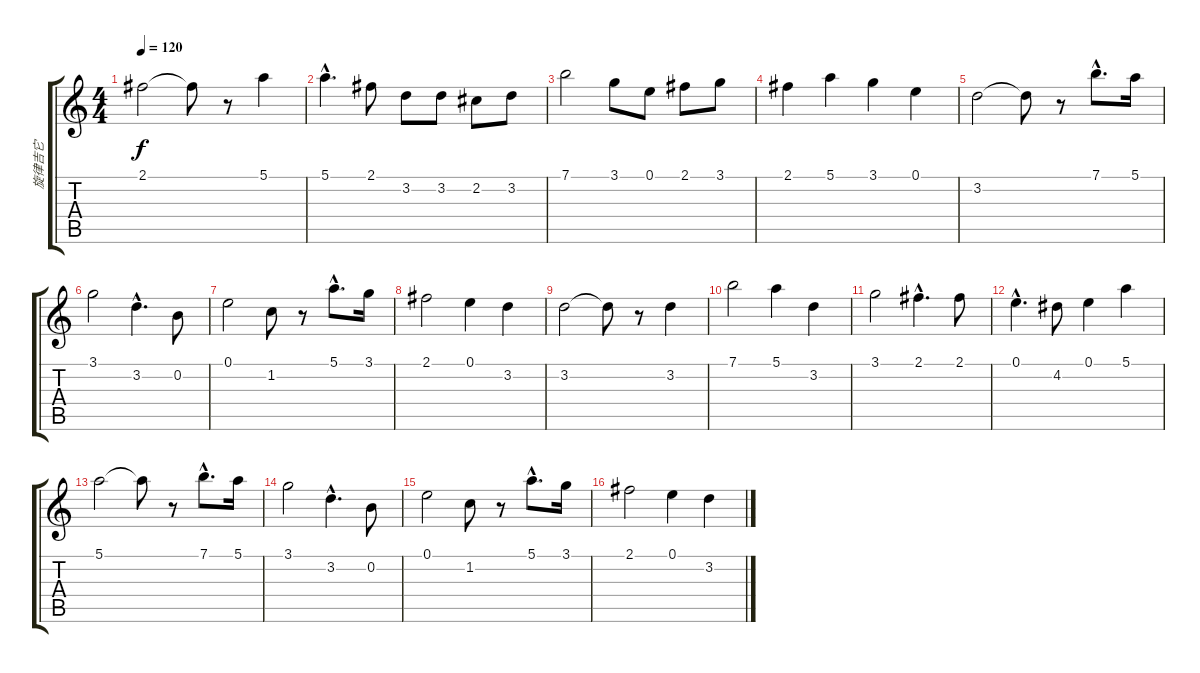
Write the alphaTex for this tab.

\track ("旋律吉它" "旋律吉它") {instrument electricguitarjazz}
\staff {score tabs}
\tuning (E4 B3 G3 D3 A2 E2) {hide}
\ts (4 4)
\tempo 120
\clef g2
\ks c
2.1.2{dy f} 2.1{t}.8 r.8 5.1.4 |
5.1{hac}.4{d} 2.1.8 3.2.8 3.2.8 2.2.8 3.2.8 |
7.1.2 3.1.8 0.1.8 2.1.8 3.1.8 |
2.1.4 5.1.4 3.1.4 0.1.4 |
3.2.2 3.2{t}.8 r.8 7.1{hac}.8{d} 5.1.16 |
3.1.2 3.2{hac}.4{d} 0.2.8 |
0.1.2 1.2.8 r.8 5.1{hac}.8{d} 3.1.16 |
2.1.2 0.1.4 3.2.4 |
3.2.2 3.2{t}.8 r.8 3.2.4 |
7.1.2 5.1.4 3.2.4 |
3.1.2 2.1{hac}.4{d} 2.1.8 |
0.1{hac}.4{d} 4.2.8 0.1.4 5.1.4 |
5.1.2 5.1{t}.8 r.8 7.1{hac}.8{d} 5.1.16 |
3.1.2 3.2{hac}.4{d} 0.2.8 |
0.1.2 1.2.8 r.8 5.1{hac}.8{d} 3.1.16 |
2.1.2 0.1.4 3.2.4
